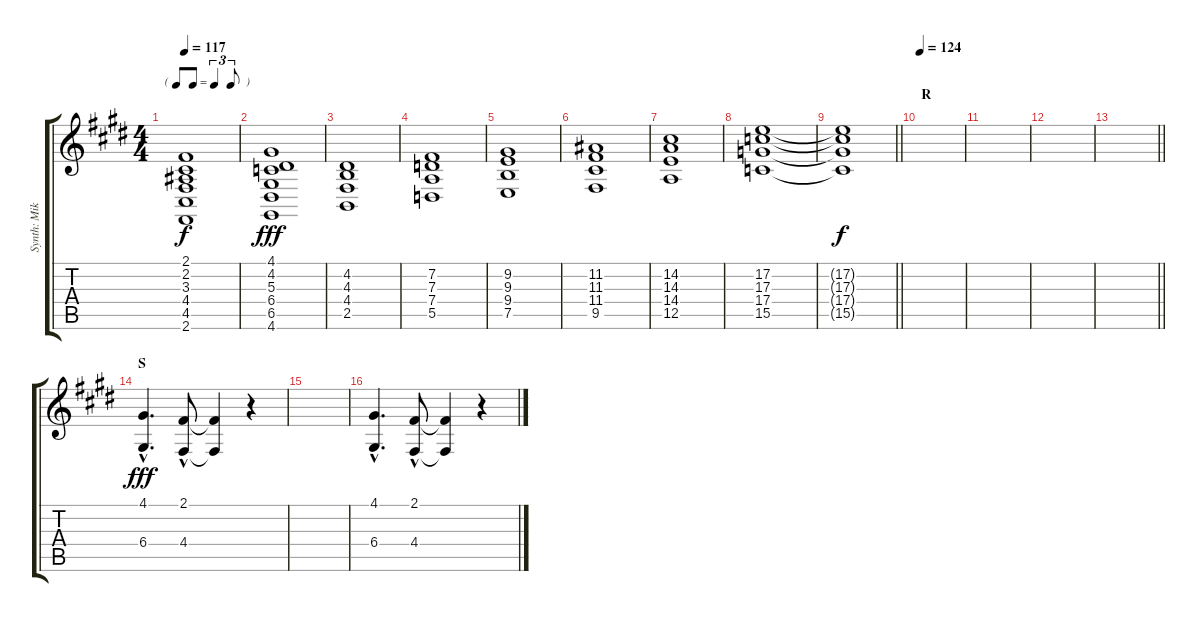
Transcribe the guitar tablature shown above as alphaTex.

\track ("Synth: Mike" "Synth: Mik") {instrument synthstrings1}
\staff {score tabs}
\tuning (E4 B3 G3 D3 A2 E2) {hide}
\ts (4 4)
\tf triplet8th
\tempo 117
\clef g2
\ks e
(2.1{t} 2.2{t} 3.3{t} 4.4{t} 4.5{t} 2.6{t}).1{dy f} |
(4.1 4.2 5.3 6.4 6.5 4.6).1{dy fff} |
(4.2 4.3 4.4 2.5).1 |
(7.2 7.3 7.4 5.5).1 |
(9.2 9.3 9.4 7.5).1 |
(11.2 11.3 11.4 9.5).1 |
(14.2 14.3 14.4 12.5).1 |
(17.2 17.3 17.4 15.5).1 |
\barLineRight lightlight
(17.2{t} 17.3{t} 17.4{t} 15.5{t}).1{dy f} |
\section ("" "R")
\tempo 124
|
|
|
\barLineRight lightlight
|
\section ("" "S")
(4.1{hac} 6.4{hac}).4{d dy fff instrument choiraahs} (2.1{hac} 4.4{hac}).8 (2.1{t} 4.4{t}).4 r.4 |
|
(4.1{hac} 6.4{hac}).4{d} (2.1{hac} 4.4{hac}).8 (2.1{t} 4.4{t}).4 r.4
